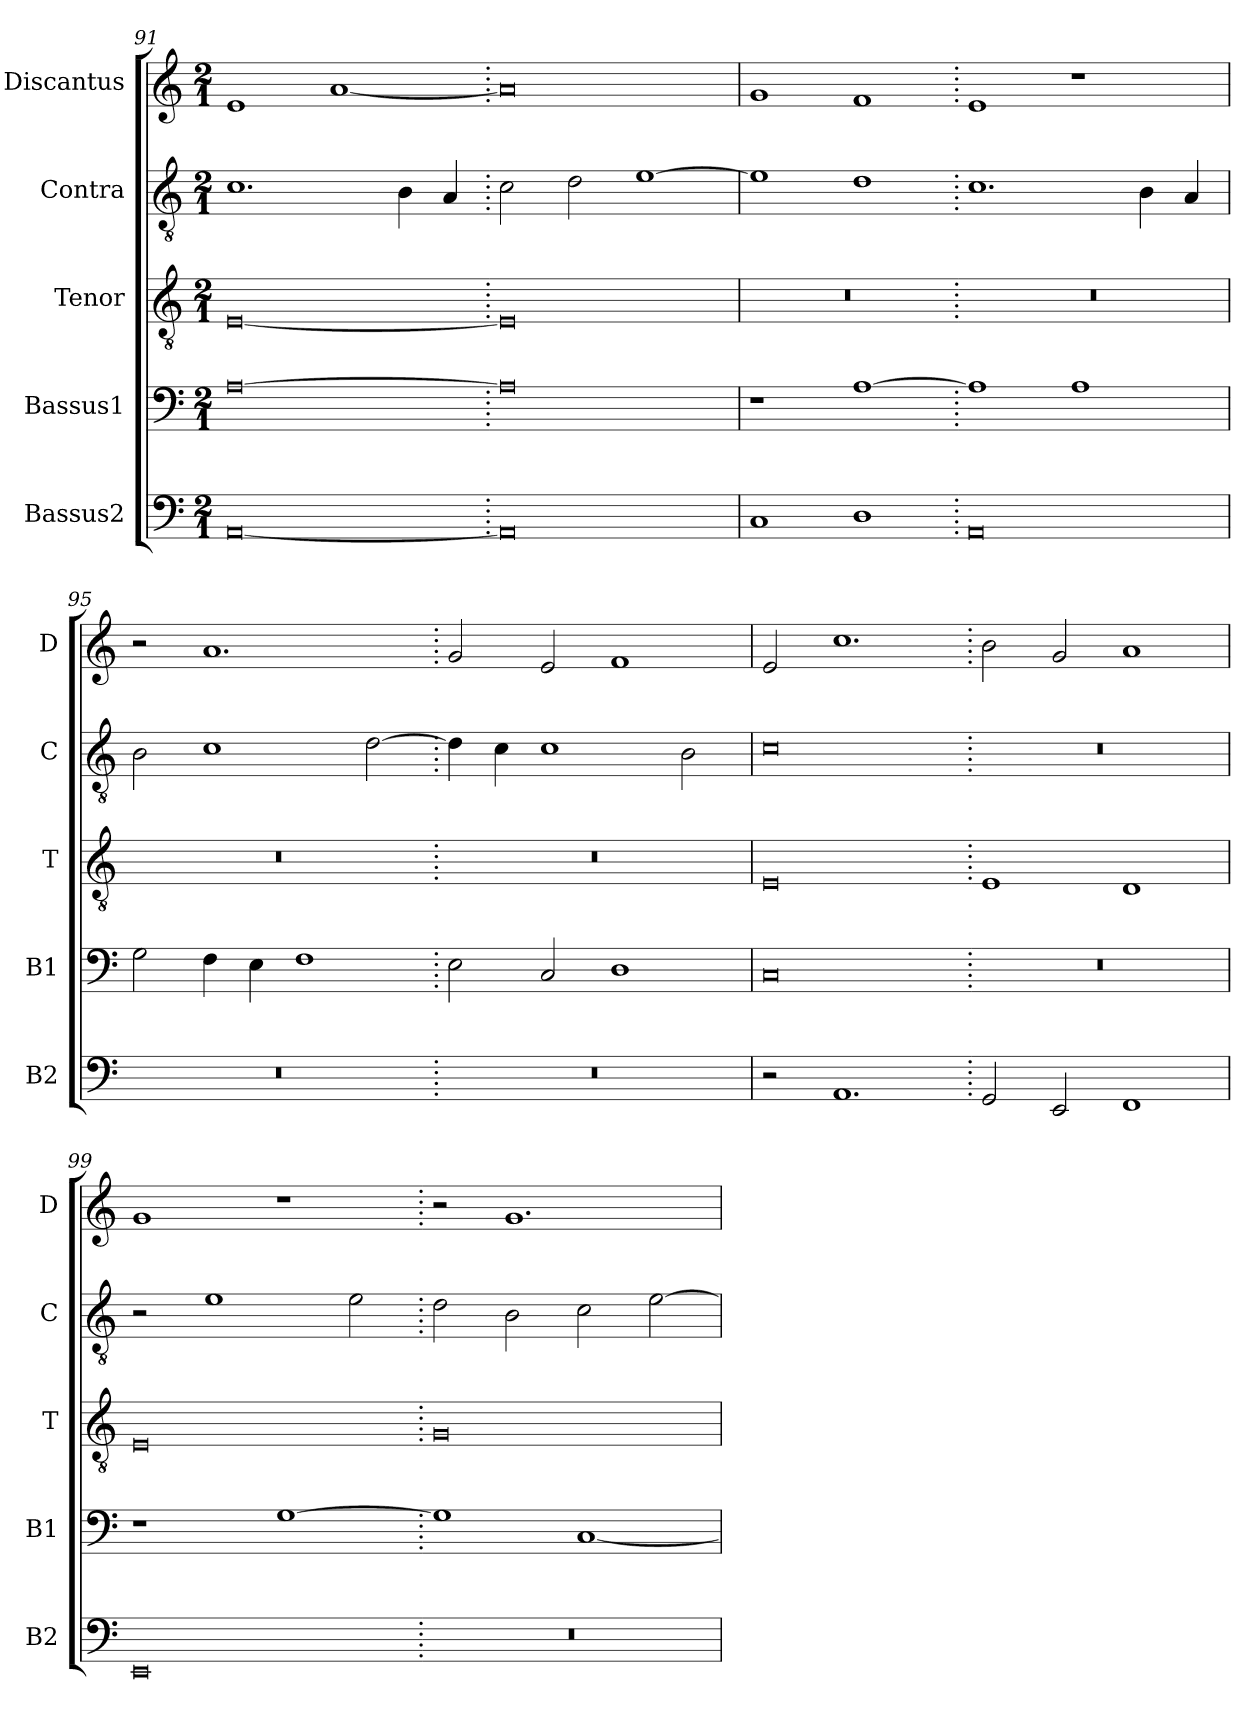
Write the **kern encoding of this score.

**kern	**kern	**kern	**kern	**kern
*part5	*part4	*part3	*part2	*part1
*staff5	*staff4	*staff3	*staff2	*staff1
*I"Bassus2	*I"Bassus1	*I"Tenor	*I"Contra	*I"Discantus
*I'B2	*I'B1	*I'T	*I'C	*I'D
*clefF4	*clefF4	*clefGv2	*clefGv2	*clefG2
*k[]	*k[]	*k[]	*k[]	*k[]
*M2/1	*M2/1	*M2/1	*M2/1	*M2/1
=91	=91	=91	=91	=91
[0AA	[0A	[0E	1.c	1e
.	.	.	.	[1a
.	.	.	4B\	.
.	.	.	4A/	.
=92.	=92.	=92.	=92.	=92.
0AA]	0A]	0E]	2c\	0a]
.	.	.	2d\	.
.	.	.	[1e	.
=93	=93	=93	=93	=93
1C	1r	0r	1e]	1g
1D	[1A	.	1d	1f
=94.	=94.	=94.	=94.	=94.
0AA	1A]	0r	1.c	1e
.	1A	.	.	1r
.	.	.	4B\	.
.	.	.	4A/	.
=95	=95	=95	=95	=95
0r	2G\	0r	2B\	2r
.	4F\	.	1c	1.a
.	4E\	.	.	.
.	1F	.	.	.
.	.	.	[2d\	.
=96.	=96.	=96.	=96.	=96.
0r	2E\	0r	4d\]	2g/
.	.	.	4c\	.
.	2C/	.	1c	2e/
.	1D	.	.	1f
.	.	.	2B\	.
=97	=97	=97	=97	=97
2r	0C	0E	0c	2e/
1.AA	.	.	.	1.cc
=98.	=98.	=98.	=98.	=98.
2GG/	0r	1E	0r	2b\
2EE/	.	.	.	2g/
1FF	.	1D	.	1a
=99	=99	=99	=99	=99
0EE	1r	0E	2r	1g
.	.	.	1e	.
.	[1G	.	.	1r
.	.	.	2e\	.
=100.	=100.	=100.	=100.	=100.
0r	1G]	0G	2d\	2r
.	.	.	2B\	1.g
.	[1C	.	2c\	.
.	.	.	[2e\	.
=	=	=	=	=
*-	*-	*-	*-	*-
